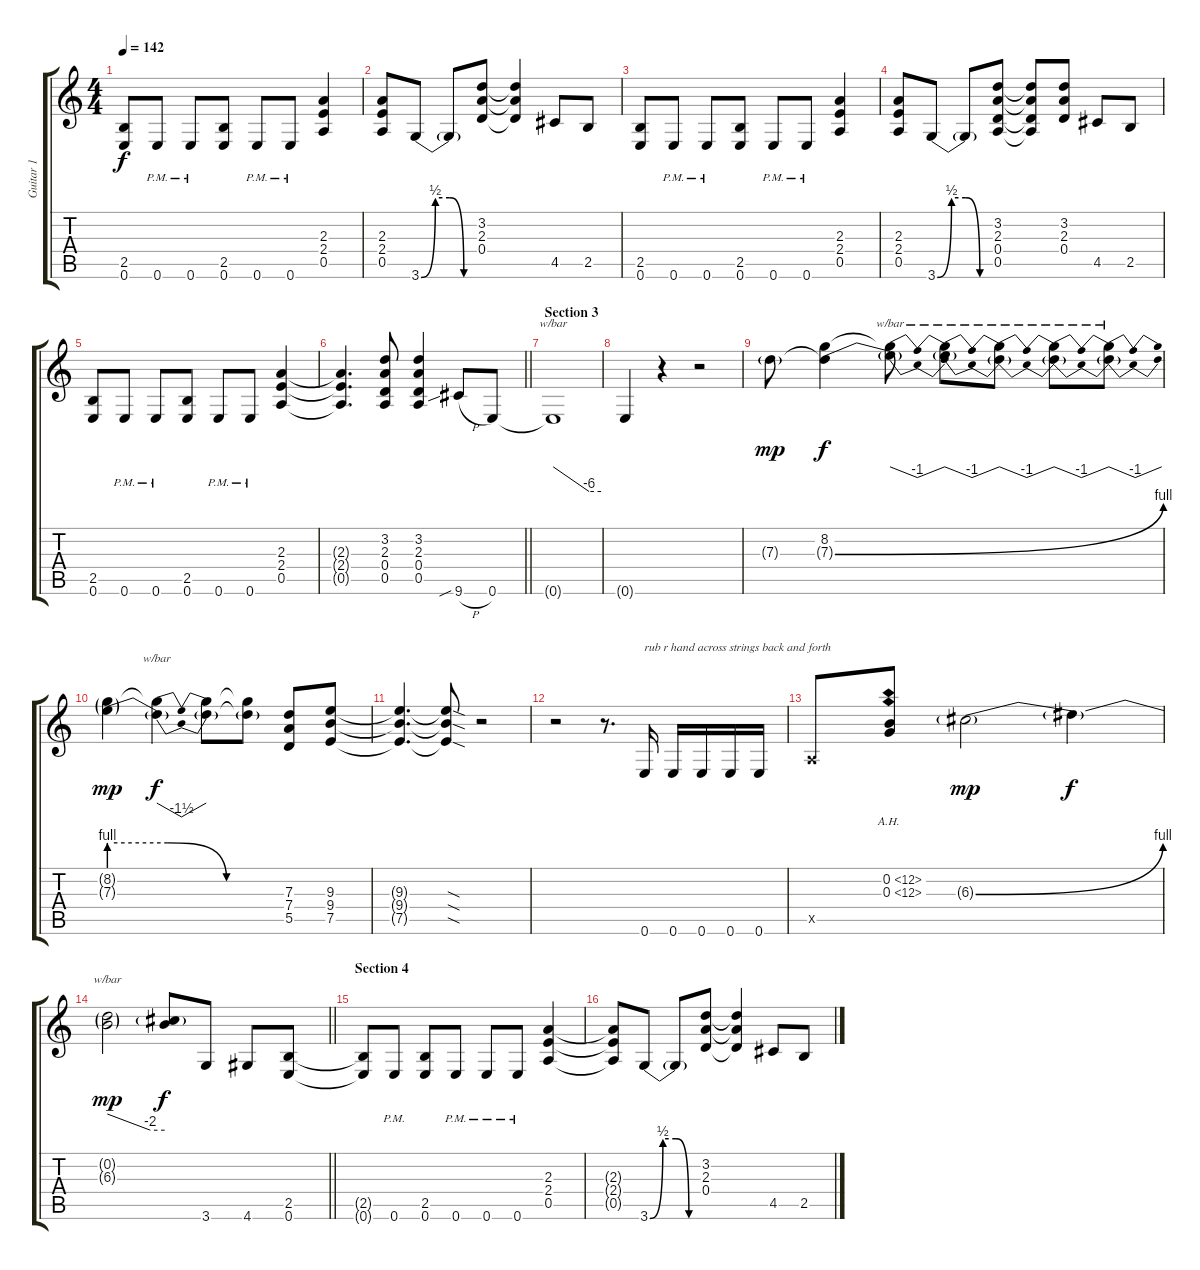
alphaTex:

\track ("Guitar 1" "Guitar 1") {instrument overdrivenguitar}
\staff {score tabs}
\tuning (E4 B3 G3 D3 A2 E2) {hide}
\ts (4 4)
\tempo 142
\clef g2
\ks c
(2.5 0.6).8{dy f} 0.6{pm}.8 0.6{pm}.8 (2.5 0.6).8 0.6{pm}.8 0.6{pm}.8 (2.3 2.4 0.5).4 |
(2.3 2.4 0.5).8 3.6{be (custom 0 0 15 2 30 2 45 0 60 0)}.8 3.6{t}.8 (3.2 2.3 0.4).8 (3.2{t} 2.3{t} 0.4{t}).4 4.5.8 2.5.8 |
(2.5 0.6).8 0.6{pm}.8 0.6{pm}.8 (2.5 0.6).8 0.6{pm}.8 0.6{pm}.8 (2.3 2.4 0.5).4 |
(2.3 2.4 0.5).8 3.6{be (custom 0 0 15 2 30 2 45 0 60 0)}.8 3.6{t}.8 (3.2 2.3 0.4 0.5).8 (3.2{t} 2.3{t} 0.4{t} 0.5{t}).8 (3.2 2.3 0.4).8 4.5.8 2.5.8 |
(2.5 0.6).8 0.6{pm}.8 0.6{pm}.8 (2.5 0.6).8 0.6{pm}.8 0.6{pm}.8 (2.3 2.4 0.5).4 |
\barLineRight lightlight
(2.3{t} 2.4{t} 0.5{t}).4{d} (3.2 2.3 0.4 0.5).8 (3.2 2.3 0.4 0.5).4 9.6{sib h}.8 0.6.8 |
\section ("" "Section 3")
0.6{t}.1{tbe (custom default 0 0 45 -24 60 -24)} |
0.6{t}.4 r.4 r.2 |
7.3{g}.8{dy mp} (8.2 7.3{be (bend 0 0 60 4) t}).4{dy f} (8.2{t} 7.3{t}).8{tbe (dip default 0 0 30 -4 60 0)} (8.2{t} 7.3{t}).8{tbe (dip default 0 0 30 -4 60 0)} (8.2{t} 7.3{t}).8{tbe (dip default 0 0 30 -4 60 0)} (8.2{t} 7.3{t}).8{tbe (dip default 0 0 30 -4 60 0)} (8.2{t} 7.3{t}).8{tbe (dip default 0 0 30 -4 60 0)} |
(8.2{g} 7.3{be (custom 0 4 20 4 40 0 60 0) g}).4{dy mp} (8.2{t} 7.3{t}).4{tbe (dip default 0 0 35 -6 60 0) dy f} (8.2{t} 7.3{t}).8 (8.2{t} 7.3{t}).8 (7.3 7.4 5.5).8 (9.3 9.4 7.5).8 |
(9.3{t} 9.4{t} 7.5{t}).4{d} (9.3{sod t} 9.4{sod t} 7.5{sod t}).8 r.2 |
r.2 r.8{d} 0.6.16{txt "rub r hand across strings back and forth"} 0.6.16 0.6.16 0.6.16 0.6.16 |
0.5{x}.8 (0.2{ah 12} 0.3{ah 12}).8 6.3{be (bend 0 0 60 4) g}.2{dy mp} 6.3{t}.4{dy f} |
\barLineRight lightlight
(0.2{g} 6.3{t}).2{tbe (custom default 0 0 45 -8 60 -8) dy mp} (0.2{t} 6.3{t}).8{dy f} 3.6.8 4.6.8 (2.5 0.6).8 |
\section ("" "Section 4")
(2.5{t} 0.6{t}).8 0.6{pm}.8 (2.5 0.6).8 0.6{pm}.8 0.6{pm}.8 0.6{pm}.8 (2.3 2.4 0.5).4 |
(2.3{t} 2.4{t} 0.5{t}).8 3.6{be (custom 0 0 15 2 30 2 45 0 60 0)}.8 3.6{t}.8 (3.2 2.3 0.4).8 (3.2{t} 2.3{t} 0.4{t}).4 4.5.8 2.5.8
